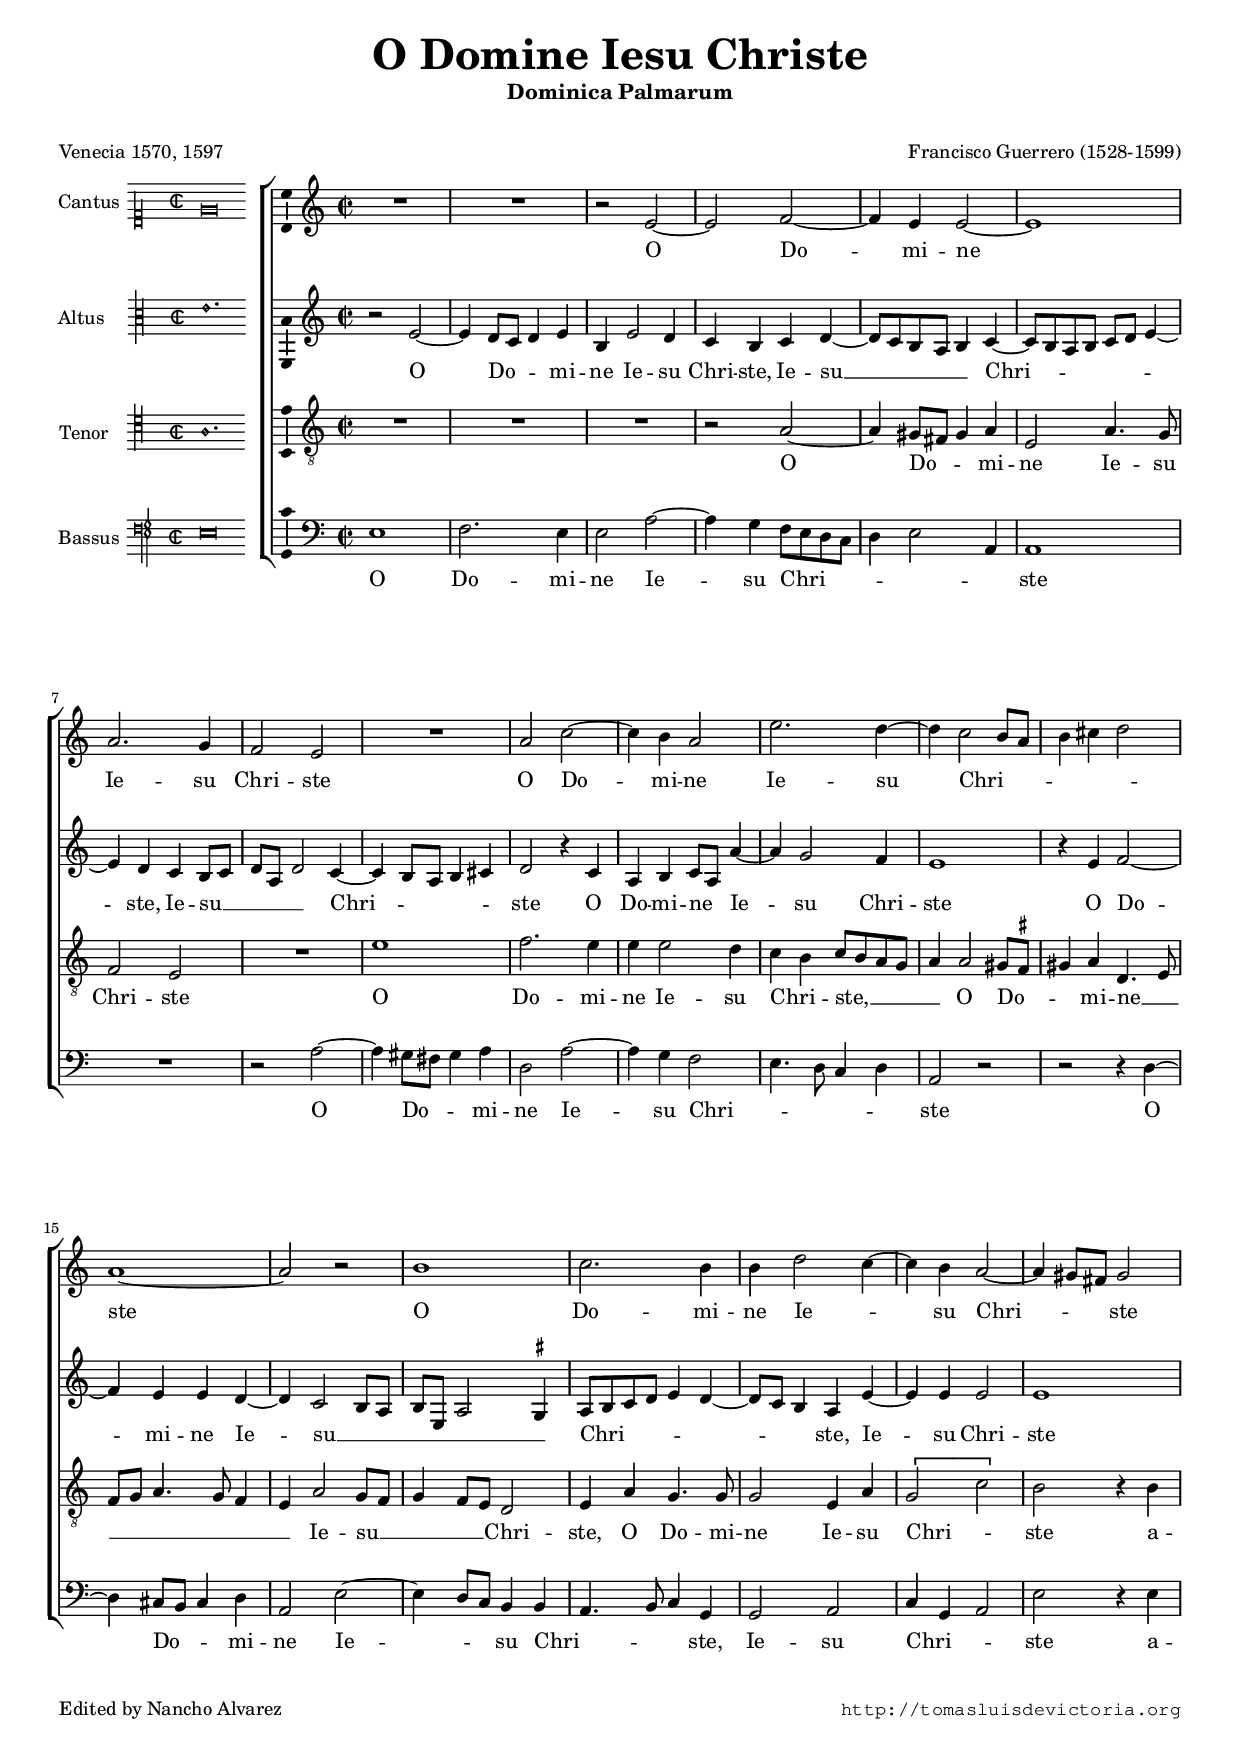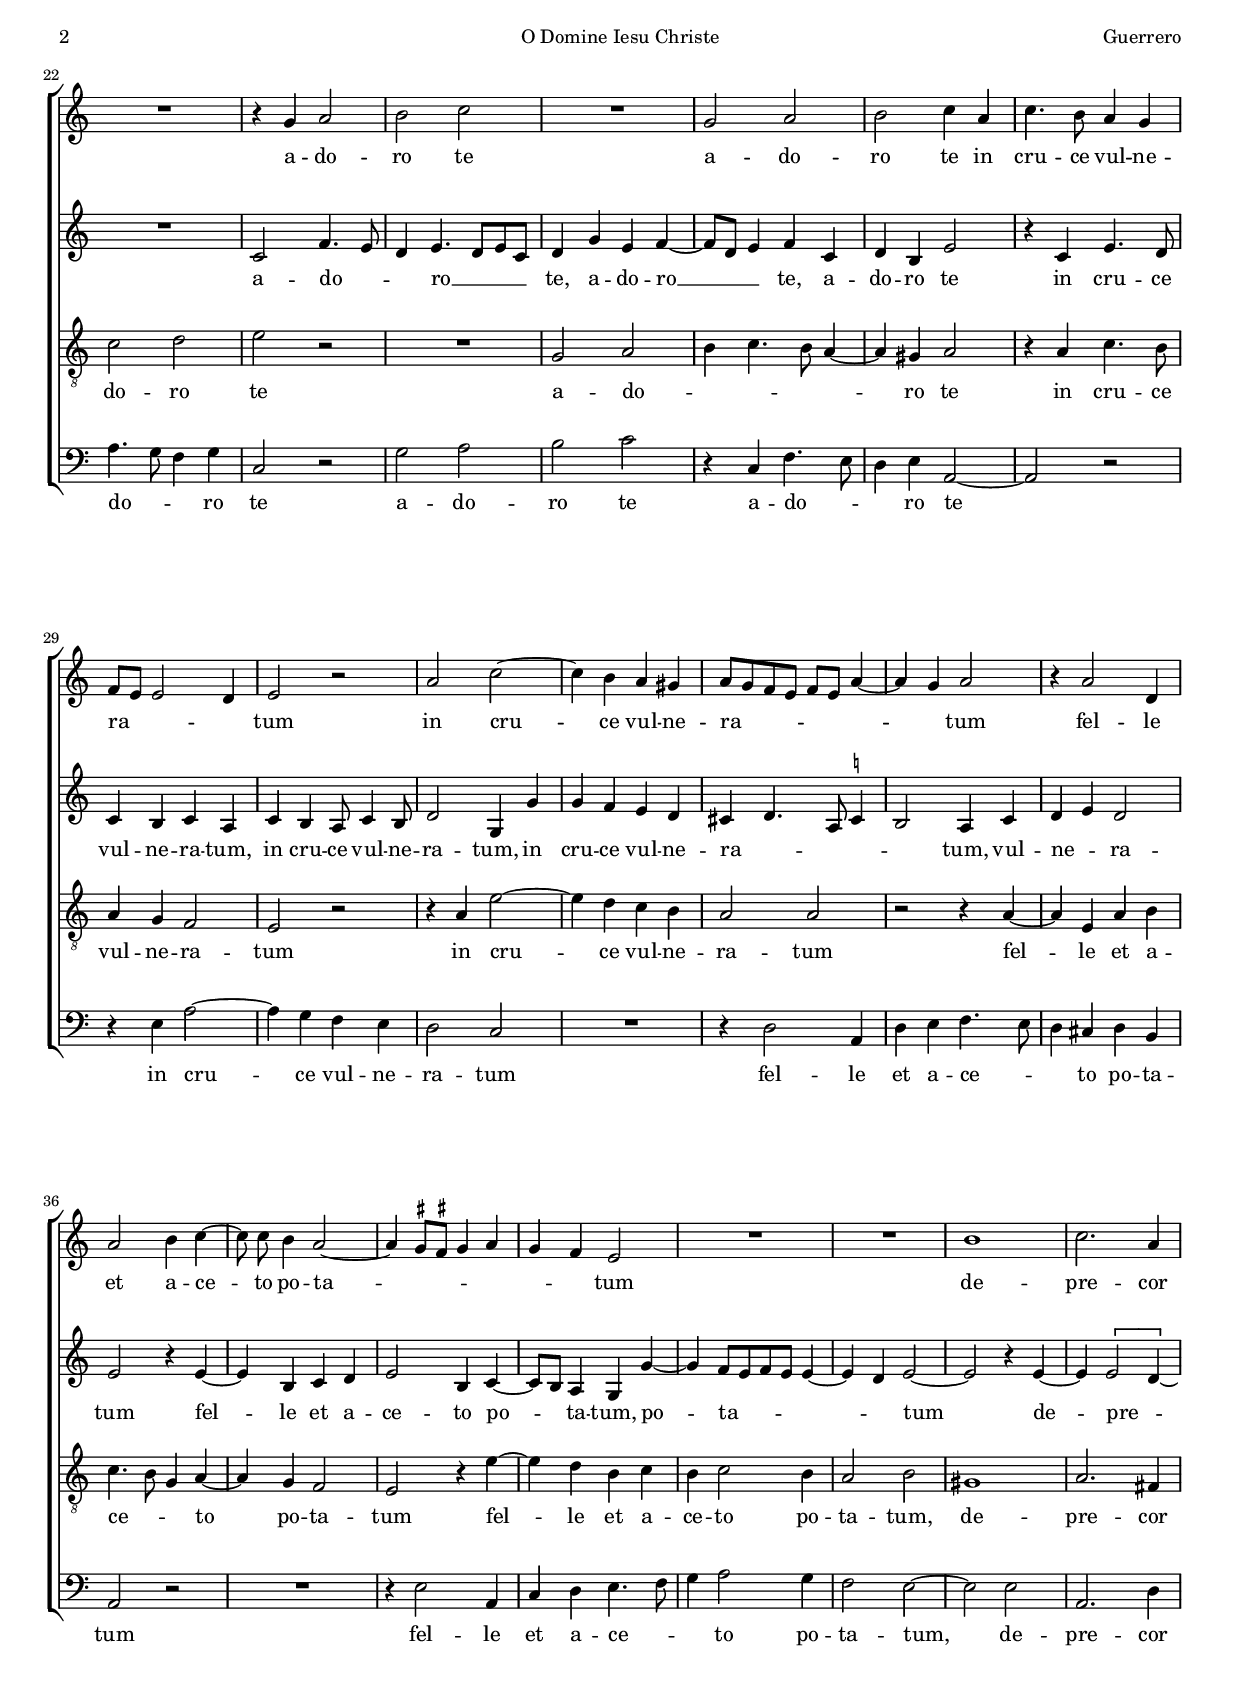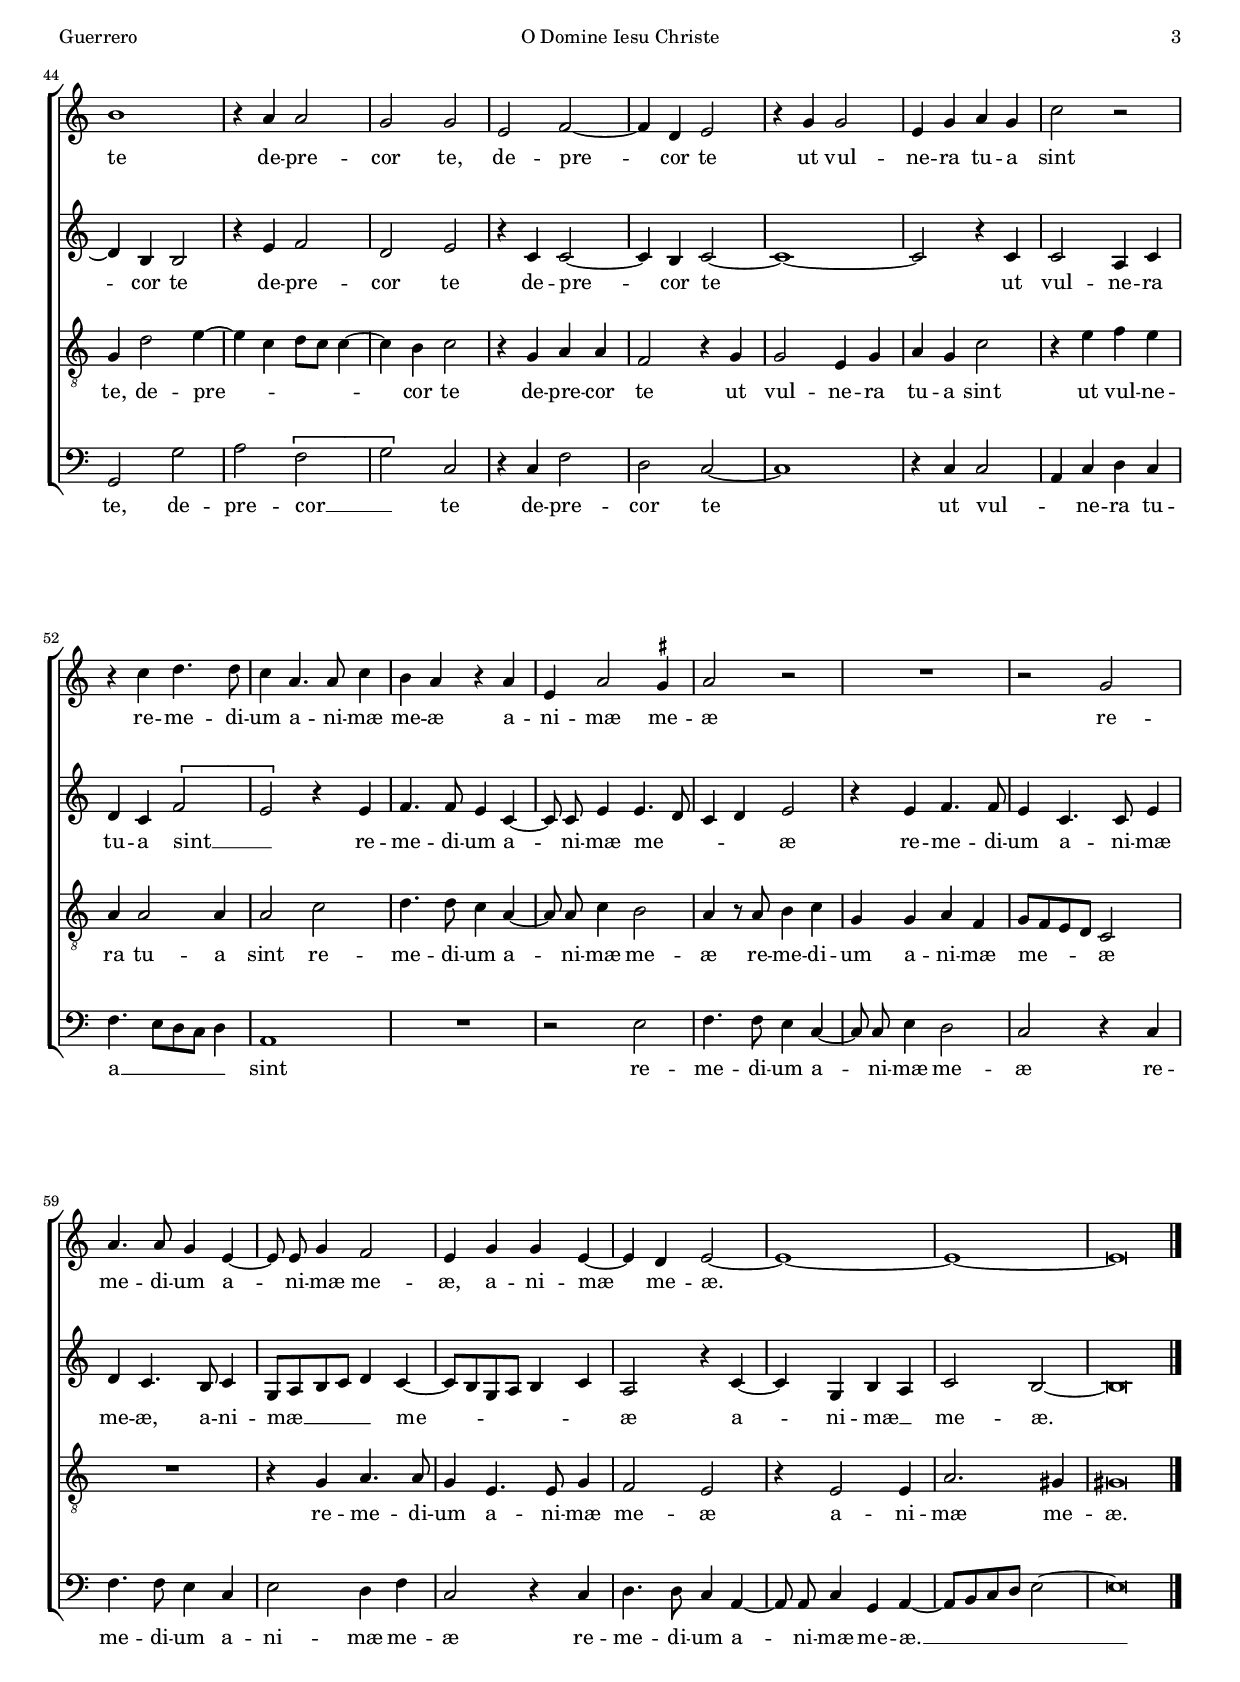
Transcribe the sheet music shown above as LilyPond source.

\version "2.18.0"

#(set-default-paper-size "a4")
#(set-global-staff-size 16.4)
#(ly:set-option 'point-and-click #f)
%mobile -s15.5 -i3.2

italicas=\override LyricText.font-shape = #'italic
rectas=\override LyricText.font-shape = #'upright
ss=\once \set suggestAccidentals = ##t
incipitwidth = 20
mtempo={\tempo 4 = 100}
mtempob={\tempo 4 = 50}
mt=#(define-music-function (parser location offset) (number?) ; move lyric text
      #{ \once \override LyricText.X-offset = -$offset #})

htitle="O Domine Iesu Christe"
hcomposer="Guerrero"

\header {
	title=\markup{\fontsize #3 "O Domine Iesu Christe"}
	subtitle="Dominica Palmarum"
	subsubtitle=\markup{\null \vspace #1 }
	composer="Francisco Guerrero (1528-1599)"
        pdfauthor=\composer
	%opus="(-)"
	poet=\markup{"Venecia 1570, 1597"} % Nürmberg 1600, 1613
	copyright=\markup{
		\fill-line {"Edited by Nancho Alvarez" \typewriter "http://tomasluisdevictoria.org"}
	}
%	tagline=""
}


global={\key c \major \time 2/2  \skip 1*65 \bar "|."
}

cantus={
	R1*4/4 |
	R1*4/4 |
	r2 e' ~ |
	e' f' ~ |
%5
	f'4 e' e'2 ~ |
	e'1 |
	a'2. g'4 |
	f'2 e' |
	R1*4/4 |
%10
	a'2 c'' ~ |
	c''4 b' a'2 |
	e''2. d''4 ~ |
	d'' c''2 b'8 a' |
	b'4 cis'' d''2 |
%15
	a'1 ~ |
	a'2 r |
	b'1 |
	c''2. b'4 |
	b' d''2 c''4 ~ |
%20
	c'' b' a'2 ~ |
	a'4 gis'8 fis' gis'2 |
	R1*4/4 |
	r4 g' a'2 |
	b' c'' |
%25
	R1*4/4 |
	g'2 a' |
	b' c''4 a' |
	c''4. b'8 a'4 g' |
	f'8 e' e'2 d'4 |
%30
	e'2 r |
	a' c'' ~ |
	c''4 b' a' gis' |
	a'8 g' f' e' f' e' a'4 ~ |
	a' g' a'2 |
%35
	r4 a'2 d'4 |
	a'2 b'4 c'' ~ |
	\set Staff.autoBeaming = ##f
	c''8 c'' b'4 a'2 ~ |
	\set Staff.autoBeaming = ##t
	a'4 \ss gis'8 \ss fis' gis'4 a' |
	g' f' e'2 |
%40
	R1*4/4 |
	R1*4/4 |
	b'1 |
	c''2. a'4 |
	b'1 |
%45
	r4 a' a'2 |
	g' g' |
	e' f' ~ |
	f'4 d' e'2 |
	r4 g' g'2 |
%50
	e'4 g' a' g' |
	c''2 r |
	r4 c'' d''4. d''8 |
	c''4 a'4. a'8 c''4 |
	b' a' r a' |
%55
	e' a'2 \ss gis'4 |
	a'2 r |
	R1*4/4 |
	r2 g' |
	a'4. a'8 g'4 e' ~ |
%60
	\set Staff.autoBeaming = ##f
	e'8 e' g'4 f'2 |
	\set Staff.autoBeaming = ##t
	e'4 g' g' e' ~ |
	e' d' e'2 ~ |
	e'1 ~ |
	e' ~ |
%65
	e'\breve*1/2
}

altus={
	r2 e' ~ |
	e'4 d'8 c' d'4 e' |
	b e'2 d'4 |
	c' b c' d' ~ |
%5
	d'8 c' b a b4 c' ~ |
	c'8 b a b c' d' e'4 ~ |
	e' d' c' b8 c' |
	d' a d'2 c'4 ~ |
	c' b8 a b4 cis' |
%10
	d'2 r4 c' |
	a b c'8 a a'4 ~ |
	a' g'2 f'4 |
	e'1 |
	r4 e' f'2 ~ |
%15
	f'4 e' e' d' ~ |
	d' c'2 b8 a |
	b e a2 \ss gis4 |
	a8 b c' d' e'4 d' ~ |
	d'8 c' b4 a e' ~ |
%20
	e' e' e'2 |
	e'1 |
	R1*4/4 |
	c'2 f'4. e'8 |
	d'4 e'4. d'8 e' c' |
%25
	d'4 g' e' f' ~ |
	f'8 d' e'4 f' c' |
	d' b e'2 |
	r4 c' e'4. d'8 |
	c'4 b c' a |
%30
	c' b a8 c'4 b8 |
	d'2 g4 g' |
	g' f' e' d' |
	cis' d'4. a8 \ss c'4 |
	b2 a4 c' |
%35
	d' e' d'2 |
	e' r4 e' ~ |
	e' b c' d' |
	e'2 b4 c' ~ |
	c'8 b a4 g g' ~ |
%40
	g'  f'8[ e' f' e'] e'4 ~ |
	e' d' e'2 ~ |
	e' r4 e' ~ |
	e' \[e'2 d'4 ~ \]
	d' b b2 |
%45
	r4 e' f'2 |
	d' e' |
	r4 c' c'2 ~ |
	c'4 b c'2 ~ |
	c'1 ~ |
%50
	c'2 r4 c' |
	c'2 a4 c' |
	d' c' \[f'2 |
	e'\] r4 e' |
	f'4. f'8 e'4 c' ~ |
%55
	\set Staff.autoBeaming = ##f
	c'8 c' e'4 e'4. d'8 |
	\set Staff.autoBeaming = ##t
	c'4 d' e'2 |
	r4 e' f'4. f'8 |
	e'4 c'4. c'8 e'4 |
	d' c'4. b8 c'4 |
%60
	g8 a b c' d'4 c' ~ |
	c'8 b g a b4 c' |
	a2 r4 c' ~ |
	c' g b a |
	c'2 b ~ |
%65
	b\breve*1/2
}

tenor={
	R1*4/4 |
	R1*4/4 |
	R1*4/4 |
	r2 a ~ |
%5
	a4 gis8 fis gis4 a |
	e2 a4. g8 |
	f2 e |
	R1*4/4 |
	e'1 |
%10
	f'2. e'4 |
	e' e'2 d'4 |
	c' b c'8 b a g |
	a4 a2 gis8 \ss fis |
	gis4 a d4. e8 |
%15
	f g a4. g8 f4 |
	e a2 g8 f |
	g4 f8 e d2 |
	e4 a g4. g8 |
	g2 e4 a |
%20
	\[g2 c'\] |
	b r4 b |
	c'2 d' |
	e' r |
	R1*4/4 |
%25
	g2 a |
	b4 c'4. b8 a4 ~ |
	a gis a2 |
	r4 a c'4. b8 |
	a4 g f2 |
%30
	e r |
	r4 a e'2 ~ |
	e'4 d' c' b |
	a2 a |
	r r4 a ~ |
%35
	a e a b |
	c'4. b8 g4 a ~ |
	a g f2 |
	e r4 e' ~ |
	e' d' b c' |
%40
	b c'2 b4 |
	a2 b |
	gis1 |
	a2. fis4 |
	g d'2 e'4 ~ |
%45
	e' c' d'8 c' c'4 ~ |
	c' b c'2 |
	r4 g a a |
	f2 r4 g |
	g2 e4 g |
%50
	a g c'2 |
	r4 e' f' e' |
	a a2 a4 |
	a2 c' |
	d'4. d'8 c'4 a ~ |
%55
	\set Staff.autoBeaming = ##f
	a8 a c'4 b2 |
	\set Staff.autoBeaming = ##t
	a4 r8 a b4 c' |
	g g a f |
	g8 f e d c2 |
	R1*4/4 |
%60
	r4 g a4. a8 |
	g4 e4. e8 g4 |
	f2 e |
	r4 e2 e4 |
	a2. gis4 |
%65
	gis\breve*1/2
}

bassus={
	e1 |
	f2. e4 |
	e2 a ~ |
	a4 g f8 e d c |
%5
	d4 e2 a,4 |
	a,1 |
	R1*4/4 |
	r2 a ~ |
	a4 gis8 fis gis4 a |
%10
	d2 a ~ |
	a4 g f2 |
	e4. d8 c4 d |
	a,2 r |
	r r4 d ~ |
%15
	d cis8 b, cis4 d |
	a,2 e ~ |
	e4 d8 c b,4 b, |
	a,4. b,8 c4 g, |
	g,2 a, |
%20
	c4 g, a,2 |
	e r4 e |
	a4. g8 f4 g |
	c2 r |
	g a |
%25
	b c' |
	r4 c f4. e8 |
	d4 e a,2 ~ |
	a, r |
	r4 e a2 ~ |
%30
	a4 g f e |
	d2 c |
	R1*4/4 |
	r4 d2 a,4 |
	d e f4. e8 |
%35
	d4 cis d b, |
	a,2 r |
	R1*4/4 |
	r4 e2 a,4 |
	c d e4. f8 |
%40
	g4 a2 g4 |
	f2 e ~ |
	e e |
	a,2. d4 |
	g,2 g |
%45
	a \[f |
	g\] c |
	r4 c f2 |
	d c ~ |
	c1 |
%50
	r4 c c2 |
	a,4 c d c |
	f4.  e8[ d c] d4 |
	a,1 |
	R1*4/4 |
%55
	r2 e |
	f4. f8 e4 c ~ |
	\set Staff.autoBeaming = ##f
	c8 c e4 d2 |
	\set Staff.autoBeaming = ##t
	c r4 c |
	f4. f8 e4 c |
%60
	e2 d4 f |
	c2 r4 c |
	d4. d8 c4 a, ~ |
	\set Staff.autoBeaming = ##f
	a,8 a, c4 g, a, ~ |
	\set Staff.autoBeaming = ##t
	a,8 b, c d e2 ~ |
%65
	e\breve*1/2
}

textocantus=\lyricmode{
O _ Do -- _ mi -- ne _
Ie -- su Chri -- ste
O Do -- _ mi -- ne Ie -- su _ Chri -- _ _ _ _ _ ste _
O Do -- mi -- ne Ie -- _ _ su Chri -- _ _ _ ste
a -- do -- ro te
a -- do -- ro te in cru -- ce vul -- ne -- ra -- _ _ _ tum
in cru -- _ ce vul -- ne -- ra -- _ _ _ _ _ _ _ _ tum
fel -- le et a -- ce -- _ to po -- ta -- _ _ _ _ _ _ _ tum
de -- pre -- cor te
de -- pre -- cor te,
de -- pre -- _ cor te
ut vul -- ne -- ra tu -- a sint
re -- me -- di -- um a -- ni -- mæ me -- æ
a -- ni -- mæ me -- æ
re -- me -- di -- um a -- _ ni -- \mt #.8 mæ me -- æ,
a -- ni -- mæ _ me -- æ. _ _ _ 
}

textoaltus=\lyricmode{
O _ Do -- _ _ mi -- ne Ie -- su Chri -- ste, 
Ie -- su __ _ _ _ _ _ Chri -- _ _ _ _ _ _ _ _ ste,
Ie -- su __ _ _ _ _ Chri -- _ _ _ _ _ ste
O Do -- mi -- ne _ Ie -- _ su Chri -- ste
O Do -- _ mi -- ne Ie -- _ su __ _ _ _ _ _ _ Chri -- _ _ _ _ _ _ _ _ ste,
Ie -- _ su Chri -- ste
a -- do -- _ _ ro __ _ _ _ te,
a -- do -- ro __ _ _ _ te,
a -- do -- ro te
in cru -- ce vul -- ne -- ra -- tum,
in cru -- ce vul -- ne -- ra -- tum,
in cru -- ce vul -- ne -- ra -- _ _ _ _ tum,
vul -- ne -- _ ra -- tum
fel -- _ le et a -- ce -- to po -- _ _ ta -- tum,
po -- _ ta -- _ _ _ _ _ _ tum _
de -- _ pre -- _ _ cor te
de -- pre -- cor te
de -- pre -- _ cor te _ _
ut vul -- ne -- ra tu -- a sint __ _ 
re -- me -- di -- um a -- _ ni -- mæ me -- _ _ _ æ
re -- me -- di -- um a -- ni -- mæ me -- æ,
a -- ni -- mæ __ _ _ _ _ me -- _ _ _ _ _ _ æ
a -- _ ni -- \mt #.5 mæ __ _ me -- æ. _
}

textotenor=\lyricmode{
O _ Do -- _ _ mi -- ne Ie -- su Chri -- ste
O Do -- mi -- ne Ie -- su Chri -- _ ste, __ _ _ _ _ 
O Do -- _ _ mi -- ne __ _ _ _ _ _ _ _ Ie -- su __ _ _ _ _ Chri -- ste,
O Do -- mi -- ne Ie -- su Chri -- _ ste
a -- do -- ro te
a -- do -- _ _ _ _ _ ro te
in cru -- ce vul -- ne -- ra -- tum
in cru -- _ ce vul -- ne -- ra -- tum
fel -- _ le et a -- ce -- _ _ to _ po -- ta -- tum
fel -- _ le et a -- ce -- to po -- ta -- tum,
de -- pre -- cor te,
de -- pre -- _ _ _ _ _ _ cor te
de -- pre -- cor te
ut vul -- ne -- ra tu -- a sint
ut vul -- ne -- ra tu -- a sint 
re -- me -- di -- um a -- _ ni -- mæ me -- æ
re -- me -- di -- um a -- ni -- mæ me -- _ _ _ æ
re -- me -- di -- um a -- ni -- mæ me -- æ
a -- ni -- mæ me -- æ.
}

textobassus=\lyricmode{
O Do -- mi -- ne Ie -- _ su Chri -- _ _ _ _ _ _ ste
O _ Do -- _ _ mi -- ne Ie -- _ su Chri -- _ _ _ _ ste
O _ Do -- _ _ mi -- ne Ie -- _ _ _ su Chri -- _ _ _ ste,
Ie -- su Chri -- _ _ ste
a -- do -- _ _ ro te
a -- do -- ro te
a -- do -- _ _ ro te _
in cru -- _ ce vul -- ne -- ra -- tum
fel -- le et a -- ce -- _ _ to po -- ta -- tum
fel -- le et a -- ce -- _ _ to po -- ta -- tum, _
de -- pre -- cor te,
de -- pre -- cor __ _ te
de -- pre -- cor te _
ut vul -- _ ne -- ra tu -- a __ _ _ _ _ sint
re -- me -- di -- um a -- _ ni -- mæ me -- æ
re -- me -- di -- um a -- ni -- mæ me -- æ
re -- me -- di -- um a -- _ ni -- mæ me -- æ. __ _ _ _ _ _ _ 
}

incipitcantus=\markup{
	\score{
		{ 
		\set Staff.instrumentName="Cantus "
		\override NoteHead.style = #'neomensural
		\override Staff.TimeSignature.style = #'neomensural
		\cadenzaOn 
		\clef "petrucci-c1"
		\key c \major
		\time 2/2
                e'\breve
		} 

	\layout { line-width=\incipitwidth indent = 0 }
	}
}

incipitaltus=\markup{
	\score{
		{ 
		\set Staff.instrumentName="Altus    "
		\override NoteHead.style = #'neomensural 
		\override Staff.TimeSignature.style = #'neomensural
		\cadenzaOn 
		\clef "petrucci-c3"
		\key c \major
		\time 2/2
                e'1.
		} 
	\layout { line-width=\incipitwidth indent = 0 }
	}
}


incipittenor=\markup{
	\score{
		{ 
		\set Staff.instrumentName="Tenor   "
		\override NoteHead.style = #'neomensural 
		\override Staff.TimeSignature.style = #'neomensural
		\cadenzaOn 
		\clef "petrucci-c4"
		\key c \major
		\time 2/2
                a1.
		} 
	\layout { line-width=\incipitwidth indent=0 }
	}
}

incipitbassus=\markup{
	\score{
		{ 
		\set Staff.instrumentName="Bassus "
		\override NoteHead.style = #'neomensural
		\override Staff.TimeSignature.style = #'neomensural
		\cadenzaOn 
		\clef "petrucci-f4"
		\key c \major
		\time 2/2
                e\breve
		} 
	\layout { line-width=\incipitwidth indent = 0 }
	}
}

%\layout {
%       \context {\Voice
%               \remove Ligature_bracket_engraver
%               \consists Mensural_ligature_engraver
%       }
%       line-width=\incipitwidth
%       indent = 0
%}

\score {\transpose c' c'{
\new ChoirStaff<<

	\new Staff <<\global
	\new Voice="v1" {
		\set Staff.instrumentName=\incipitcantus
		\clef "treble"
		\cantus }
	\new Lyrics \lyricsto "v1" {\textocantus }
	>>

	\new Staff <<\global
	\new Voice="v2" {
		\set Staff.instrumentName=\incipitaltus
		\clef "treble"
		\altus }
	\new Lyrics \lyricsto "v2" {\textoaltus }
	>>
	
	\new Staff <<\global
	\new Voice="v3" {
		\set Staff.instrumentName=\incipittenor
		\clef "G_8"
		\tenor }
	\new Lyrics \lyricsto "v3" {\textotenor }
	>>

	\new Staff <<\global
	\new Voice="v4" {
		\set Staff.instrumentName=\incipitbassus
		\clef "bass"
		\bassus }
	\new Lyrics \lyricsto "v4" {\textobassus }
	>>
	
>>

	} % transpose

\layout{ 
	\context {\Lyrics 
		\override VerticalAxisGroup.staff-affinity = #UP
		\override VerticalAxisGroup.nonstaff-relatedstaff-spacing =
			#'((basic-distance . 0) (minimum-distance . 0) (padding . 1))
		\override LyricText.font-size = #1.2
		\override LyricHyphen.minimum-distance = #0.5
	}
	\context {\Score 
		tempoHideNote = ##t
		\override BarNumber.padding = #2 
	}
	\context {\Voice 
		melismaBusyProperties = #'()
		%autoBeaming = ##f
	}
	\context {\Staff 
                %\RemoveEmptyStaves
                %\override VerticalAxisGroup.remove-first = ##t
		\override VerticalAxisGroup.staff-staff-spacing =
			#'((basic-distance . 11) (minimum-distance . 0) (padding . 1))
		\consists Ambitus_engraver 
		\override LigatureBracket.padding = #1
	}
}

%\midi { \mtempo }

}


\paper{
	evenHeaderMarkup=\markup  \fill-line { \fromproperty #'page:page-number-string \htitle \hcomposer }
	oddHeaderMarkup= \markup  \fill-line { \on-the-fly #not-first-page \hcomposer \on-the-fly #not-first-page \htitle \on-the-fly #not-first-page \fromproperty #'page:page-number-string }
	%system-count=20
	%page-count = 8
	ragged-last-bottom = ##f
	indent=3.6\cm
	system-system-spacing =
	#'((basic-distance . 20) (minimum-distance . 0) (padding . 5))
	top-system-spacing = % header
	#'((basic-distance . 8) (minimum-distance . 0) (padding . 0))
	last-bottom-spacing = % footer
	#'((basic-distance . 12) (minimum-distance . 0) (padding . 0))
	markup-system-spacing.padding = #1.5
}
